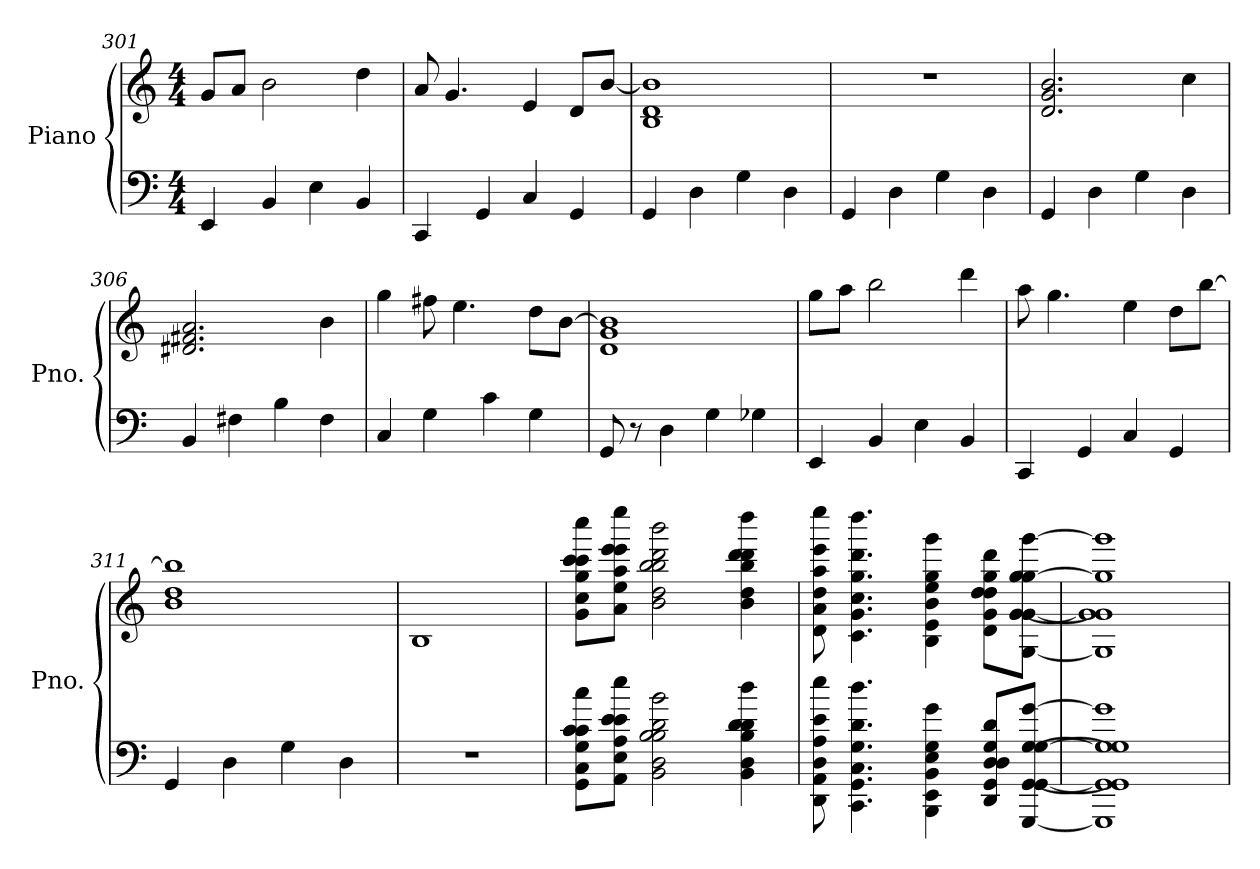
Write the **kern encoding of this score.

**kern	**kern
*part1	*part1
*staff2	*staff1
*I"Piano	*
*I'Pno.	*
*clefF4	*clefG2
*k[]	*k[]
*M4/4	*M4/4
=301	=301
4EE/	8g/L
.	8a/J
4BB/	2b\
4E\	.
4BB/	4dd\
=302	=302
4CC/	8a/
.	4.g/
4GG/	.
4C/	4e/
4GG/	8d/L
.	[8b/J
!!LO:LB:g=z
=303	=303
4GG/	1B 1d 1b]
4D\	.
4G\	.
4D\	.
=304	=304
4GG/	1r
4D\	.
4G\	.
4D\	.
=305	=305
4GG/	2.d/ 2.g/ 2.b/
4D\	.
4G\	.
4D\	4cc\
=306	=306
4BB/	2.d#X/ 2.f#X/ 2.a/
4F#X\	.
4B\	.
4F#\	4b\
=307	=307
4C/	4gg\
4G\	8ff#X\
.	4.ee\
4c\	.
4G\	8dd\L
.	[8b\J
=308	=308
8GG/	1d 1g 1b]
8r	.
4D\	.
4G\	.
4G-X\	.
=309	=309
4EE/	8gg\L
.	8aa\J
4BB/	2bb\
4E\	.
4BB/	4ddd\
!!LO:LB:g=z
=310	=310
4CC/	8aa\
.	4.gg\
4GG/	.
4C/	4ee\
4GG/	8dd\L
.	[8bb\J
=311	=311
4GG/	1b 1dd 1bb]
4D\	.
4G\	.
4D\	.
=312	=312
*	*MM90
1r	1B
=313	=313
8GG\ 8C\ 8G\ 8c\ 8c\ 8cc\L	8g\ 8cc\ 8gg\ 8ccc\ 8ccc\ 8cccc\L
8AA\ 8E\ 8A\ 8e\ 8e\ 8ee\J	8a\ 8ee\ 8aa\ 8eee\ 8eee\ 8eeee\J
2BB\ 2D\ 2B\ 2B\ 2d\ 2b\	2b\ 2dd\ 2bb\ 2bb\ 2ddd\ 2bbb\
4BB\ 4D\ 4B\ 4d\ 4d\ 4dd\	4b\ 4dd\ 4bb\ 4ddd\ 4ddd\ 4dddd\
=314	=314
8DD\ 8AA\ 8D\ 8A\ 8e\ 8ee\	8d\ 8a\ 8dd\ 8aa\ 8eee\ 8eeee\
4.CC\ 4.GG\ 4.C\ 4.G\ 4.d\ 4.dd\	4.c\ 4.g\ 4.cc\ 4.gg\ 4.ddd\ 4.dddd\
4BBB\ 4EE\ 4BB\ 4E\ 4G\ 4g\	4B\ 4e\ 4b\ 4ee\ 4gg\ 4ggg\
8DD/ 8GG/ 8D/ 8D/ 8G/ 8d/L	8d\ 8g\ 8dd\ 8dd\ 8gg\ 8ddd\L
[8GGG/ [8GG/ [8GG/ [8G/ [8G/ [8g/J	[8G\ [8g\ [8g\ 8gg\ [8gg\ [8ggg\J
=315	=315
1GGG] 1GG] 1GG] 1G] 1G] 1g]	1G] 1g] 1g] 1gg] 1ggg]
=	=
*-	*-
